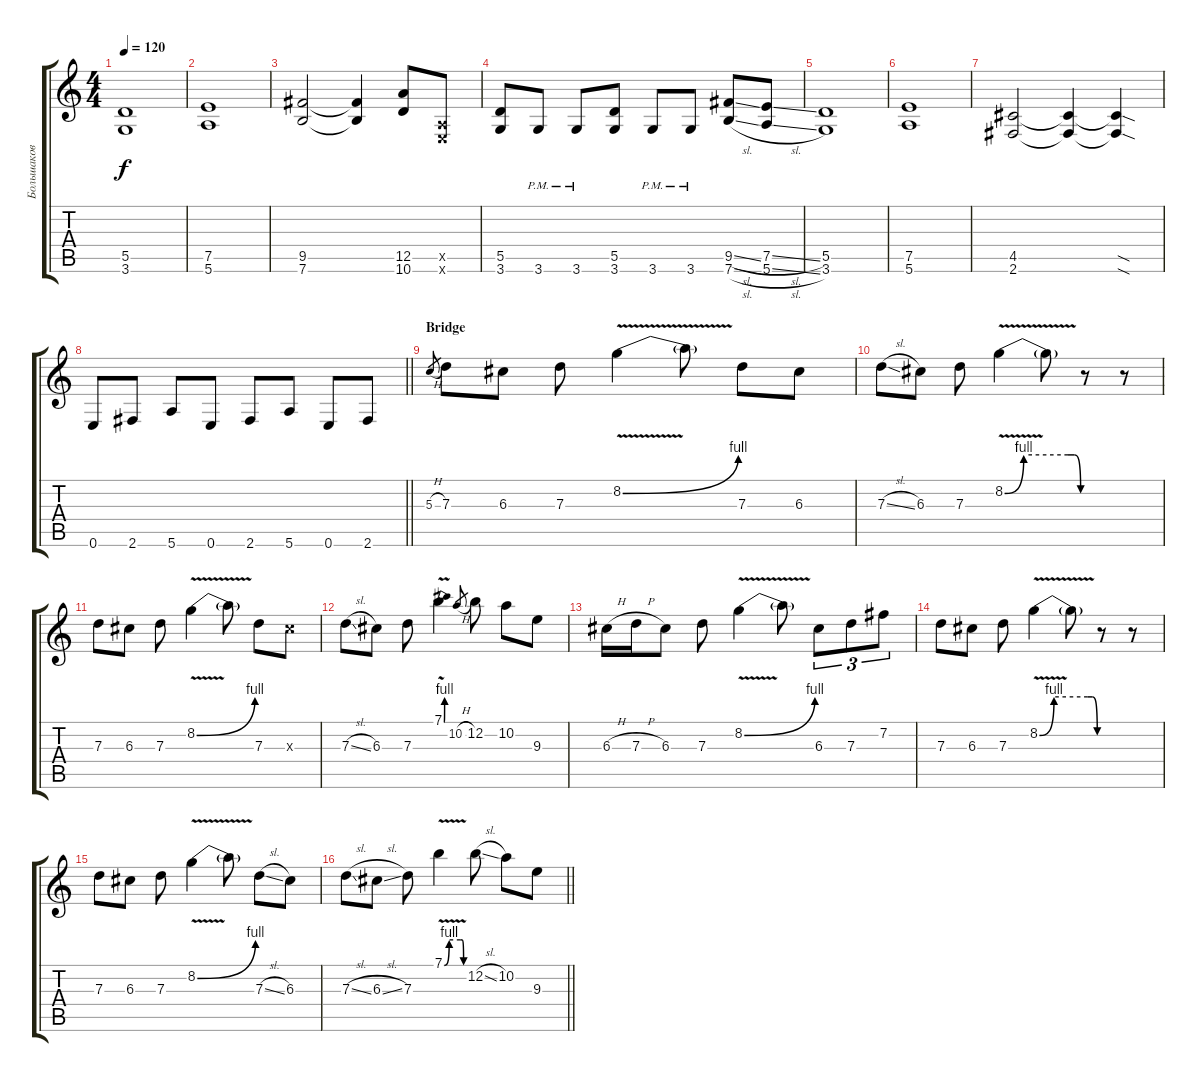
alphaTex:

\track ("Большаков Михаил ( Соло гитара )" "Большаков ") {instrument overdrivenguitar}
\staff {score tabs}
\tuning (E4 B3 G3 D3 A2 E2) {hide}
\ts (4 4)
\tempo 120
\clef g2
\ks c
(5.5 3.6).1{dy f} |
(7.5 5.6).1 |
(9.5 7.6).2 (9.5{t} 7.6{t}).4 (12.5 10.6).8 (0.5{x} 0.6{x}).8 |
(5.5 3.6).8 3.6{pm}.8 3.6{pm}.8 (5.5 3.6).8 3.6{pm}.8 3.6{pm}.8 (9.5{sl} 7.6{sl}).8 (7.5{sl} 5.6{sl}).8 |
(5.5 3.6).1 |
(7.5 5.6).1 |
(4.5 2.6).2 (4.5{t} 2.6{t}).4 (4.5{sod t} 2.6{sod t}).4 |
\barLineRight lightlight
0.6.8 2.6.8 5.6.8 0.6.8 2.6.8 5.6.8 0.6.8 2.6.8 |
\section ("" "Bridge")
5.3{h}.8{gr} 7.3.8 6.3.8 7.3.8 8.2{be (bend 0 0 60 4) v}.4 8.2{t}.8 7.3.8 6.3.8 |
7.3{sl}.8 6.3.8 7.3.8 8.2{be (custom 0 0 15 4 50 4 55 4 60 0) v}.4 8.2{t}.8 r.8 r.8 |
7.3.8 6.3.8 7.3.8 8.2{be (bend 0 0 60 4) v}.4 8.2{t}.8 7.3.8 6.3{x}.8 |
7.3{sl}.8 6.3.8 7.3.8 7.1{be (bend 0 0 60 4) v}.4 10.2{h}.8{gr} 12.2.8 10.2.8 9.3.8 |
6.3{h}.16 7.3{h}.16 6.3.8 7.3.8 8.2{be (bend 0 0 60 4) v}.4 8.2{t}.8 6.3.8{tu (3 2)} 7.3.8{tu (3 2)} 7.2.8{tu (3 2)} |
7.3.8 6.3.8 7.3.8 8.2{be (custom 0 0 15 4 50 4 55 4 60 0) v}.4 8.2{t}.8 r.8 r.8 |
7.3.8 6.3.8 7.3.8 8.2{be (bend 0 0 60 4) v}.4 8.2{t}.8 7.3{sl}.8 6.3.8 |
\barLineRight lightlight
7.3{sl}.8 6.3{sl}.8 7.3.8 7.1{be (custom 0 0 15 4 50 4 55 4 60 0) v}.4 12.2{sl}.8 10.2.8 9.3.8
